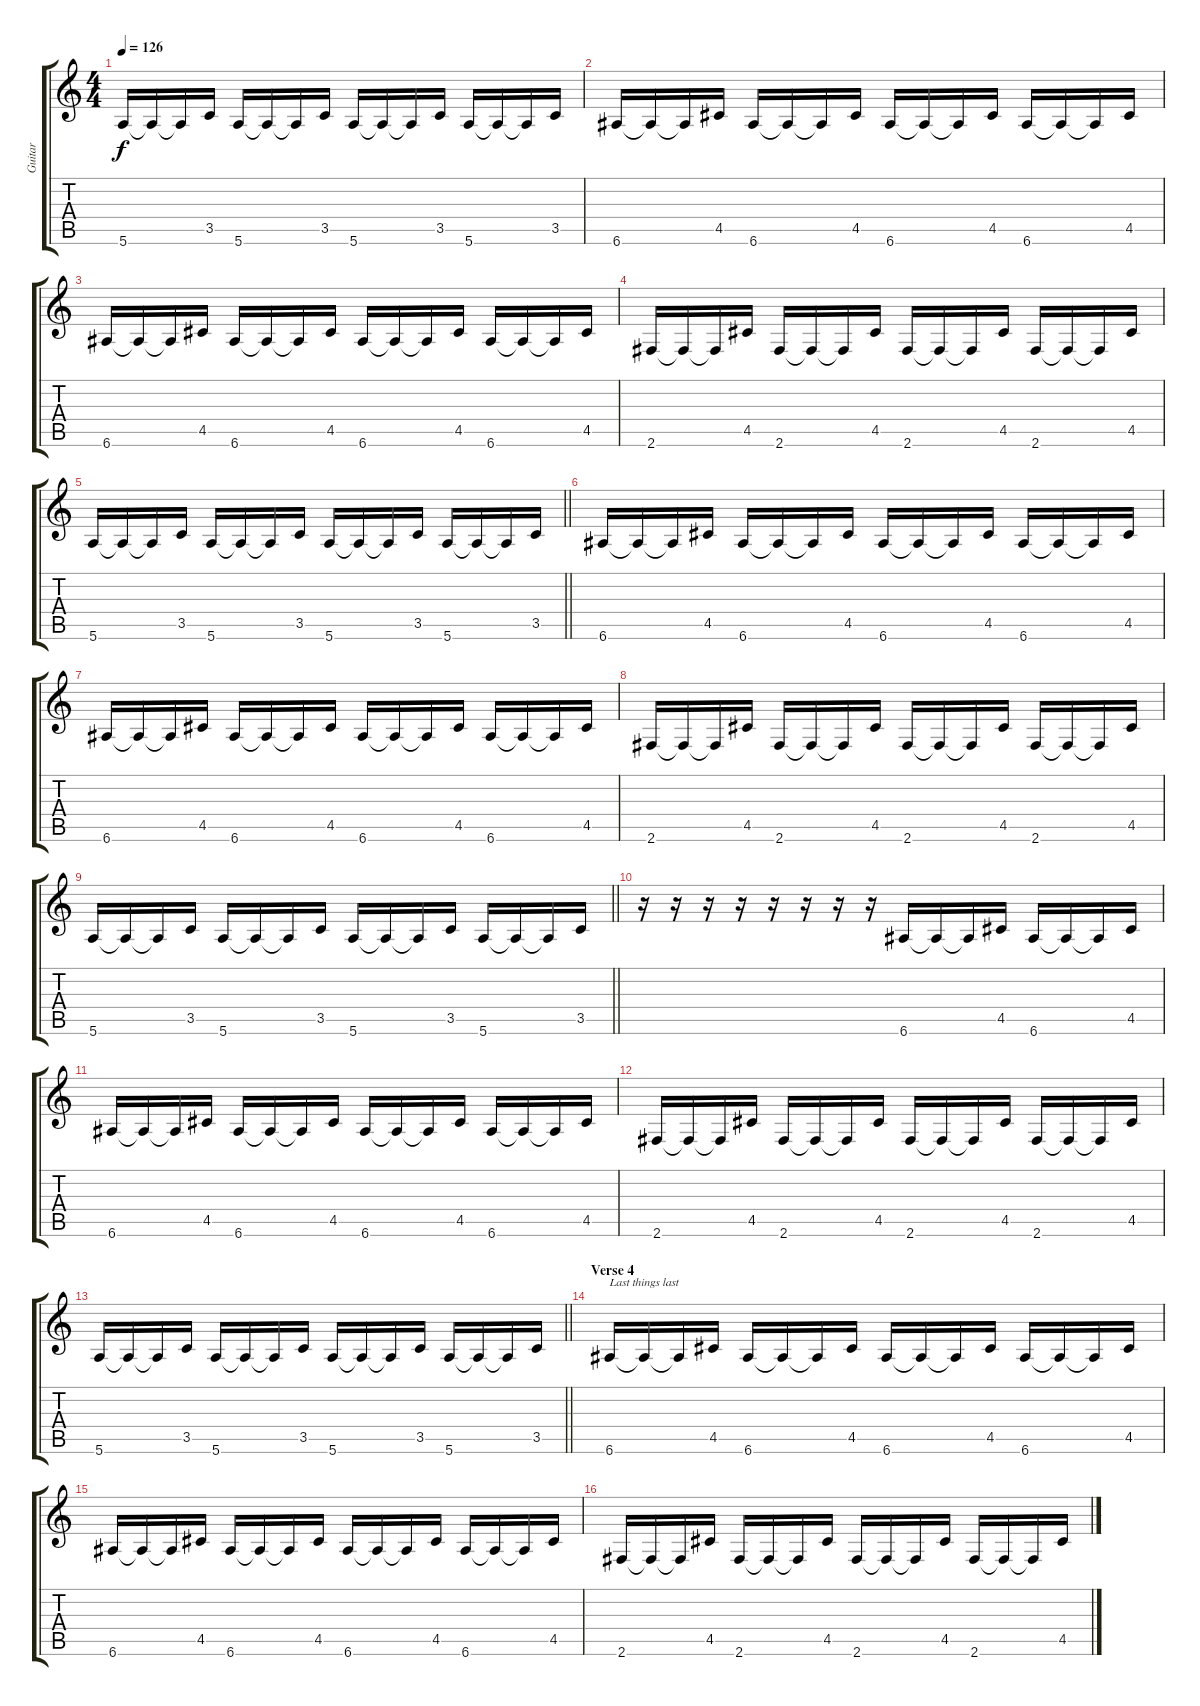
\track ("Guitar" "Guitar") {instrument acousticguitarsteel}
\staff {score tabs}
\tuning (E4 B3 G3 D3 A2 E2) {hide}
\ts (4 4)
\tempo 126
\clef g2
\ks c
5.6.16{dy f} 5.6{t}.16 5.6{t}.16 3.5.16 5.6.16 5.6{t}.16 5.6{t}.16 3.5.16 5.6.16 5.6{t}.16 5.6{t}.16 3.5.16 5.6.16 5.6{t}.16 5.6{t}.16 3.5.16 |
6.6.16 6.6{t}.16 6.6{t}.16 4.5.16 6.6.16 6.6{t}.16 6.6{t}.16 4.5.16 6.6.16 6.6{t}.16 6.6{t}.16 4.5.16 6.6.16 6.6{t}.16 6.6{t}.16 4.5.16 |
6.6.16 6.6{t}.16 6.6{t}.16 4.5.16 6.6.16 6.6{t}.16 6.6{t}.16 4.5.16 6.6.16 6.6{t}.16 6.6{t}.16 4.5.16 6.6.16 6.6{t}.16 6.6{t}.16 4.5.16 |
2.6.16 2.6{t}.16 2.6{t}.16 4.5.16 2.6.16 2.6{t}.16 2.6{t}.16 4.5.16 2.6.16 2.6{t}.16 2.6{t}.16 4.5.16 2.6.16 2.6{t}.16 2.6{t}.16 4.5.16 |
\barLineRight lightlight
5.6.16 5.6{t}.16 5.6{t}.16 3.5.16 5.6.16 5.6{t}.16 5.6{t}.16 3.5.16 5.6.16 5.6{t}.16 5.6{t}.16 3.5.16 5.6.16 5.6{t}.16 5.6{t}.16 3.5.16 |
6.6.16 6.6{t}.16 6.6{t}.16 4.5.16 6.6.16 6.6{t}.16 6.6{t}.16 4.5.16 6.6.16 6.6{t}.16 6.6{t}.16 4.5.16 6.6.16 6.6{t}.16 6.6{t}.16 4.5.16 |
6.6.16 6.6{t}.16 6.6{t}.16 4.5.16 6.6.16 6.6{t}.16 6.6{t}.16 4.5.16 6.6.16 6.6{t}.16 6.6{t}.16 4.5.16 6.6.16 6.6{t}.16 6.6{t}.16 4.5.16 |
2.6.16 2.6{t}.16 2.6{t}.16 4.5.16 2.6.16 2.6{t}.16 2.6{t}.16 4.5.16 2.6.16 2.6{t}.16 2.6{t}.16 4.5.16 2.6.16 2.6{t}.16 2.6{t}.16 4.5.16 |
\barLineRight lightlight
5.6.16 5.6{t}.16 5.6{t}.16 3.5.16 5.6.16 5.6{t}.16 5.6{t}.16 3.5.16 5.6.16 5.6{t}.16 5.6{t}.16 3.5.16 5.6.16 5.6{t}.16 5.6{t}.16 3.5.16 |
r.16 r.16 r.16 r.16 r.16 r.16 r.16 r.16 6.6.16 6.6{t}.16 6.6{t}.16 4.5.16 6.6.16 6.6{t}.16 6.6{t}.16 4.5.16 |
6.6.16 6.6{t}.16 6.6{t}.16 4.5.16 6.6.16 6.6{t}.16 6.6{t}.16 4.5.16 6.6.16 6.6{t}.16 6.6{t}.16 4.5.16 6.6.16 6.6{t}.16 6.6{t}.16 4.5.16 |
2.6.16 2.6{t}.16 2.6{t}.16 4.5.16 2.6.16 2.6{t}.16 2.6{t}.16 4.5.16 2.6.16 2.6{t}.16 2.6{t}.16 4.5.16 2.6.16 2.6{t}.16 2.6{t}.16 4.5.16 |
\barLineRight lightlight
5.6.16 5.6{t}.16 5.6{t}.16 3.5.16 5.6.16 5.6{t}.16 5.6{t}.16 3.5.16 5.6.16 5.6{t}.16 5.6{t}.16 3.5.16 5.6.16 5.6{t}.16 5.6{t}.16 3.5.16 |
\section ("" "Verse 4")
6.6.16{txt "Last things last"} 6.6{t}.16 6.6{t}.16 4.5.16 6.6.16 6.6{t}.16 6.6{t}.16 4.5.16 6.6.16 6.6{t}.16 6.6{t}.16 4.5.16 6.6.16 6.6{t}.16 6.6{t}.16 4.5.16 |
6.6.16 6.6{t}.16 6.6{t}.16 4.5.16 6.6.16 6.6{t}.16 6.6{t}.16 4.5.16 6.6.16 6.6{t}.16 6.6{t}.16 4.5.16 6.6.16 6.6{t}.16 6.6{t}.16 4.5.16 |
2.6.16 2.6{t}.16 2.6{t}.16 4.5.16 2.6.16 2.6{t}.16 2.6{t}.16 4.5.16 2.6.16 2.6{t}.16 2.6{t}.16 4.5.16 2.6.16 2.6{t}.16 2.6{t}.16 4.5.16
